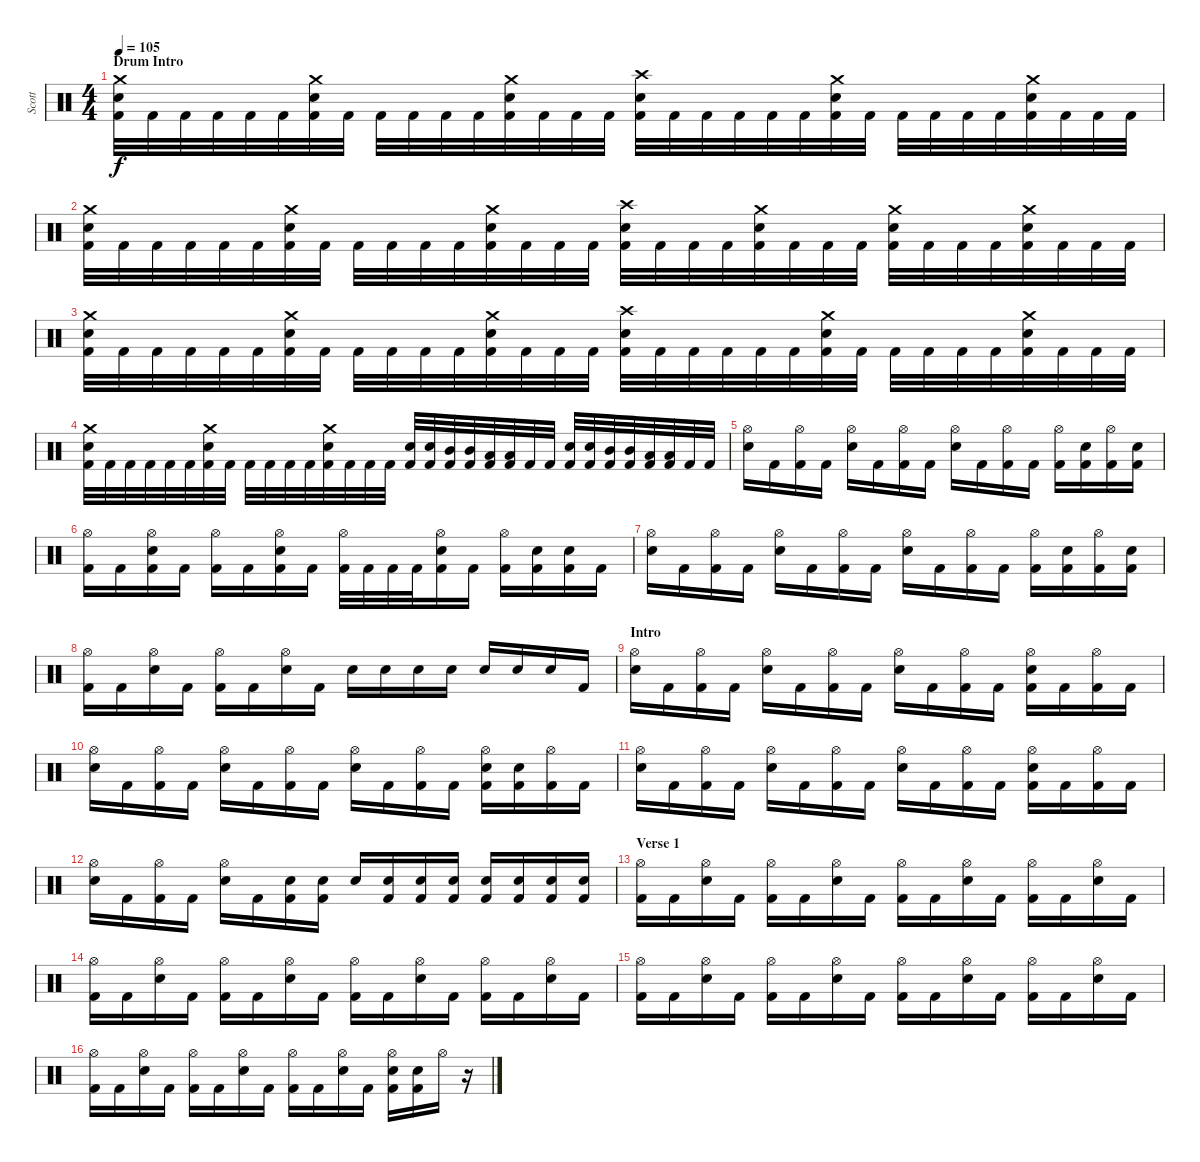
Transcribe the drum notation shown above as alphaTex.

\track ("Scott" "Scott") {instrument percussion}
\staff {score}
\articulation defaults
\ts (4 4)
\section ("" "Drum Intro")
\tempo 105
\clef neutral
\ks c
("Crash medium (hit)" "Snare (hit) 2" "Kick (hit) 2").32{dy f} "Kick (hit) 2".32 "Kick (hit) 2".32 "Kick (hit) 2".32 "Kick (hit) 2".32 "Kick (hit) 2".32 ("Crash medium (hit)" "Snare (hit) 2" "Kick (hit) 2").32 "Kick (hit) 2".32 "Kick (hit) 2".32 "Kick (hit) 2".32 "Kick (hit) 2".32 "Kick (hit) 2".32 ("Crash medium (hit)" "Snare (hit) 2" "Kick (hit) 2").32 "Kick (hit) 2".32 "Kick (hit) 2".32 "Kick (hit) 2".32 ("Crash high (hit)" "Snare (hit) 2" "Kick (hit) 2").32 "Kick (hit) 2".32 "Kick (hit) 2".32 "Kick (hit) 2".32 "Kick (hit) 2".32 "Kick (hit) 2".32 ("Crash medium (hit)" "Snare (hit) 2" "Kick (hit) 2").32 "Kick (hit) 2".32 "Kick (hit) 2".32 "Kick (hit) 2".32 "Kick (hit) 2".32 "Kick (hit) 2".32 ("Crash medium (hit)" "Snare (hit) 2" "Kick (hit) 2").32 "Kick (hit) 2".32 "Kick (hit) 2".32 "Kick (hit) 2".32 |
("Crash medium (hit)" "Snare (hit) 2" "Kick (hit) 2").32 "Kick (hit) 2".32 "Kick (hit) 2".32 "Kick (hit) 2".32 "Kick (hit) 2".32 "Kick (hit) 2".32 ("Crash medium (hit)" "Snare (hit) 2" "Kick (hit) 2").32 "Kick (hit) 2".32 "Kick (hit) 2".32 "Kick (hit) 2".32 "Kick (hit) 2".32 "Kick (hit) 2".32 ("Crash medium (hit)" "Snare (hit) 2" "Kick (hit) 2").32 "Kick (hit) 2".32 "Kick (hit) 2".32 "Kick (hit) 2".32 ("Crash high (hit)" "Snare (hit) 2" "Kick (hit) 2").32 "Kick (hit) 2".32 "Kick (hit) 2".32 "Kick (hit) 2".32 ("Snare (hit) 2" "Crash medium (hit)" "Kick (hit) 2").32 "Kick (hit) 2".32 "Kick (hit) 2".32 "Kick (hit) 2".32 ("Crash medium (hit)" "Snare (hit) 2" "Kick (hit) 2").32 "Kick (hit) 2".32 "Kick (hit) 2".32 "Kick (hit) 2".32 ("Crash medium (hit)" "Snare (hit) 2" "Kick (hit) 2").32 "Kick (hit) 2".32 "Kick (hit) 2".32 "Kick (hit) 2".32 |
("Crash medium (hit)" "Snare (hit) 2" "Kick (hit) 2").32 "Kick (hit) 2".32 "Kick (hit) 2".32 "Kick (hit) 2".32 "Kick (hit) 2".32 "Kick (hit) 2".32 ("Crash medium (hit)" "Snare (hit) 2" "Kick (hit) 2").32 "Kick (hit) 2".32 "Kick (hit) 2".32 "Kick (hit) 2".32 "Kick (hit) 2".32 "Kick (hit) 2".32 ("Crash medium (hit)" "Snare (hit) 2" "Kick (hit) 2").32 "Kick (hit) 2".32 "Kick (hit) 2".32 "Kick (hit) 2".32 ("Crash high (hit)" "Snare (hit) 2" "Kick (hit) 2").32 "Kick (hit) 2".32 "Kick (hit) 2".32 "Kick (hit) 2".32 "Kick (hit) 2".32 "Kick (hit) 2".32 ("Crash medium (hit)" "Snare (hit) 2" "Kick (hit) 2").32 "Kick (hit) 2".32 "Kick (hit) 2".32 "Kick (hit) 2".32 "Kick (hit) 2".32 "Kick (hit) 2".32 ("Crash medium (hit)" "Snare (hit) 2" "Kick (hit) 2").32 "Kick (hit) 2".32 "Kick (hit) 2".32 "Kick (hit) 2".32 |
("Snare (hit) 2" "Crash medium (hit)" "Kick (hit) 2").32 "Kick (hit) 2".32 "Kick (hit) 2".32 "Kick (hit) 2".32 "Kick (hit) 2".32 "Kick (hit) 2".32 ("Snare (hit) 2" "Crash medium (hit)" "Kick (hit) 2").32 "Kick (hit) 2".32 "Kick (hit) 2".32 "Kick (hit) 2".32 "Kick (hit) 2".32 "Kick (hit) 2".32 ("Crash medium (hit)" "Snare (hit) 2" "Kick (hit) 2").32 "Kick (hit) 2".32 "Kick (hit) 2".32 "Kick (hit) 2".32 ("Snare (hit) 2" "Kick (hit) 2").32 ("Snare (hit) 2" "Kick (hit) 2").32 ("Mid Tom (hit)" "Kick (hit) 2").32 ("Mid Tom (hit)" "Kick (hit) 2").32 ("Low Tom (hit)" "Kick (hit) 2").32 ("Low Tom (hit)" "Kick (hit) 2").32 "Kick (hit) 2".32 "Kick (hit) 2".32 ("Snare (hit) 2" "Kick (hit) 2").32 ("Snare (hit) 2" "Kick (hit) 2").32 ("Mid Tom (hit)" "Kick (hit) 2").32 ("Mid Tom (hit)" "Kick (hit) 2").32 ("Low Tom (hit)" "Kick (hit) 2").32 ("Low Tom (hit)" "Kick (hit) 2").32 "Kick (hit) 2".32 "Kick (hit) 2".32 |
("Hi-Hat (open)" "Snare (hit) 2").16 "Kick (hit) 2".16 ("Hi-Hat (open)" "Kick (hit) 2").16 "Kick (hit) 2".16 ("Hi-Hat (open)" "Snare (hit) 2").16 "Kick (hit) 2".16 ("Hi-Hat (open)" "Kick (hit) 2").16 "Kick (hit) 2".16 ("Hi-Hat (open)" "Snare (hit) 2").16 "Kick (hit) 2".16 ("Hi-Hat (open)" "Kick (hit) 2").16 "Kick (hit) 2".16 ("Hi-Hat (open)" "Kick (hit) 2").16 ("Snare (hit) 2" "Kick (hit) 2").16 ("Hi-Hat (open)" "Kick (hit) 2").16 ("Snare (hit) 2" "Kick (hit) 2").16 |
("Hi-Hat (open)" "Kick (hit) 2").16 "Kick (hit) 2".16 ("Hi-Hat (open)" "Snare (hit) 2" "Kick (hit) 2").16 "Kick (hit) 2".16 ("Hi-Hat (open)" "Kick (hit) 2").16 "Kick (hit) 2".16 ("Hi-Hat (open)" "Snare (hit) 2" "Kick (hit) 2").16 "Kick (hit) 2".16 ("Hi-Hat (open)" "Kick (hit) 2").32 "Kick (hit) 2".32 "Kick (hit) 2".32 "Kick (hit) 2".32 ("Hi-Hat (open)" "Snare (hit) 2" "Kick (hit) 2").16 "Kick (hit) 2".16 ("Hi-Hat (open)" "Kick (hit) 2").16 ("Snare (hit) 2" "Kick (hit) 2").16 ("Snare (hit) 2" "Kick (hit) 2").16 "Kick (hit) 2".16 |
("Hi-Hat (open)" "Snare (hit) 2").16 "Kick (hit) 2".16 ("Hi-Hat (open)" "Kick (hit) 2").16 "Kick (hit) 2".16 ("Hi-Hat (open)" "Snare (hit) 2").16 "Kick (hit) 2".16 ("Hi-Hat (open)" "Kick (hit) 2").16 "Kick (hit) 2".16 ("Hi-Hat (open)" "Snare (hit) 2").16 "Kick (hit) 2".16 ("Hi-Hat (open)" "Kick (hit) 2").16 "Kick (hit) 2".16 ("Hi-Hat (open)" "Kick (hit) 2").16 ("Snare (hit) 2" "Kick (hit) 2").16 ("Hi-Hat (open)" "Kick (hit) 2").16 ("Snare (hit) 2" "Kick (hit) 2").16 |
("Hi-Hat (open)" "Kick (hit) 2").16 "Kick (hit) 2".16 ("Hi-Hat (open)" "Snare (hit) 2").16 "Kick (hit) 2".16 ("Hi-Hat (open)" "Kick (hit) 2").16 "Kick (hit) 2".16 ("Hi-Hat (open)" "Snare (hit) 2").16 "Kick (hit) 2".16 "Snare (hit) 2".16 "Snare (hit) 2".16 "Snare (hit) 2".16 "Snare (hit) 2".16 "Snare (hit) 2".16 "Snare (hit) 2".16 "Snare (hit) 2".16 "Kick (hit) 2".16 |
\section ("" "Intro")
("Hi-Hat (open)" "Snare (hit) 2").16 "Kick (hit) 2".16 ("Hi-Hat (open)" "Kick (hit) 2").16 "Kick (hit) 2".16 ("Hi-Hat (open)" "Snare (hit) 2").16 "Kick (hit) 2".16 ("Hi-Hat (open)" "Kick (hit) 2").16 "Kick (hit) 2".16 ("Hi-Hat (open)" "Snare (hit) 2").16 "Kick (hit) 2".16 ("Hi-Hat (open)" "Kick (hit) 2").16 "Kick (hit) 2".16 ("Hi-Hat (open)" "Snare (hit) 2" "Kick (hit) 2").16 "Kick (hit) 2".16 ("Hi-Hat (open)" "Kick (hit) 2").16 "Kick (hit) 2".16 |
("Hi-Hat (open)" "Snare (hit) 2").16 "Kick (hit) 2".16 ("Hi-Hat (open)" "Kick (hit) 2").16 "Kick (hit) 2".16 ("Hi-Hat (open)" "Snare (hit) 2").16 "Kick (hit) 2".16 ("Hi-Hat (open)" "Kick (hit) 2").16 "Kick (hit) 2".16 ("Hi-Hat (open)" "Snare (hit) 2").16 "Kick (hit) 2".16 ("Hi-Hat (open)" "Kick (hit) 2").16 "Kick (hit) 2".16 ("Hi-Hat (open)" "Snare (hit) 2" "Kick (hit) 2").16 ("Snare (hit) 2" "Kick (hit) 2").16 ("Hi-Hat (open)" "Kick (hit) 2").16 "Kick (hit) 2".16 |
("Hi-Hat (open)" "Snare (hit) 2").16 "Kick (hit) 2".16 ("Hi-Hat (open)" "Kick (hit) 2").16 "Kick (hit) 2".16 ("Hi-Hat (open)" "Snare (hit) 2").16 "Kick (hit) 2".16 ("Hi-Hat (open)" "Kick (hit) 2").16 "Kick (hit) 2".16 ("Hi-Hat (open)" "Snare (hit) 2").16 "Kick (hit) 2".16 ("Hi-Hat (open)" "Kick (hit) 2").16 "Kick (hit) 2".16 ("Hi-Hat (open)" "Snare (hit) 2" "Kick (hit) 2").16 "Kick (hit) 2".16 ("Hi-Hat (open)" "Kick (hit) 2").16 "Kick (hit) 2".16 |
("Hi-Hat (open)" "Snare (hit) 2").16 "Kick (hit) 2".16 ("Hi-Hat (open)" "Kick (hit) 2").16 "Kick (hit) 2".16 ("Hi-Hat (open)" "Snare (hit) 2").16 "Kick (hit) 2".16 ("Snare (hit) 2" "Kick (hit) 2").16 ("Snare (hit) 2" "Kick (hit) 2").16 "Snare (hit) 2".16 ("Snare (hit) 2" "Kick (hit) 2").16 ("Snare (hit) 2" "Kick (hit) 2").16 ("Snare (hit) 2" "Kick (hit) 2").16 ("Snare (hit) 2" "Kick (hit) 2").16 ("Snare (hit) 2" "Kick (hit) 2").16 ("Snare (hit) 2" "Kick (hit) 2").16 ("Snare (hit) 2" "Kick (hit) 2").16 |
\section ("" "Verse 1")
("Hi-Hat (open)" "Kick (hit) 2").16 "Kick (hit) 2".16 ("Hi-Hat (open)" "Snare (hit) 2").16 "Kick (hit) 2".16 ("Hi-Hat (open)" "Kick (hit) 2").16 "Kick (hit) 2".16 ("Hi-Hat (open)" "Snare (hit) 2").16 "Kick (hit) 2".16 ("Hi-Hat (open)" "Kick (hit) 2").16 "Kick (hit) 2".16 ("Hi-Hat (open)" "Snare (hit) 2").16 "Kick (hit) 2".16 ("Hi-Hat (open)" "Kick (hit) 2").16 "Kick (hit) 2".16 ("Hi-Hat (open)" "Snare (hit) 2").16 "Kick (hit) 2".16 |
("Hi-Hat (open)" "Kick (hit) 2").16 "Kick (hit) 2".16 ("Hi-Hat (open)" "Snare (hit) 2").16 "Kick (hit) 2".16 ("Hi-Hat (open)" "Kick (hit) 2").16 "Kick (hit) 2".16 ("Hi-Hat (open)" "Snare (hit) 2").16 "Kick (hit) 2".16 ("Hi-Hat (open)" "Kick (hit) 2").16 "Kick (hit) 2".16 ("Hi-Hat (open)" "Snare (hit) 2").16 "Kick (hit) 2".16 ("Hi-Hat (open)" "Kick (hit) 2").16 "Kick (hit) 2".16 ("Hi-Hat (open)" "Snare (hit) 2").16 "Kick (hit) 2".16 |
("Hi-Hat (open)" "Kick (hit) 2").16 "Kick (hit) 2".16 ("Hi-Hat (open)" "Snare (hit) 2").16 "Kick (hit) 2".16 ("Hi-Hat (open)" "Kick (hit) 2").16 "Kick (hit) 2".16 ("Hi-Hat (open)" "Snare (hit) 2").16 "Kick (hit) 2".16 ("Hi-Hat (open)" "Kick (hit) 2").16 "Kick (hit) 2".16 ("Hi-Hat (open)" "Snare (hit) 2").16 "Kick (hit) 2".16 ("Hi-Hat (open)" "Kick (hit) 2").16 "Kick (hit) 2".16 ("Hi-Hat (open)" "Snare (hit) 2").16 "Kick (hit) 2".16 |
("Hi-Hat (open)" "Kick (hit) 2").16 "Kick (hit) 2".16 ("Hi-Hat (open)" "Snare (hit) 2").16 "Kick (hit) 2".16 ("Hi-Hat (open)" "Kick (hit) 2").16 "Kick (hit) 2".16 ("Hi-Hat (open)" "Snare (hit) 2").16 "Kick (hit) 2".16 ("Hi-Hat (open)" "Kick (hit) 2").16 "Kick (hit) 2".16 ("Hi-Hat (open)" "Snare (hit) 2").16 "Kick (hit) 2".16 ("Hi-Hat (open)" "Snare (hit) 2" "Kick (hit) 2").16 ("Snare (hit) 2" "Kick (hit) 2").16 "Hi-Hat (open)".16 r.16
